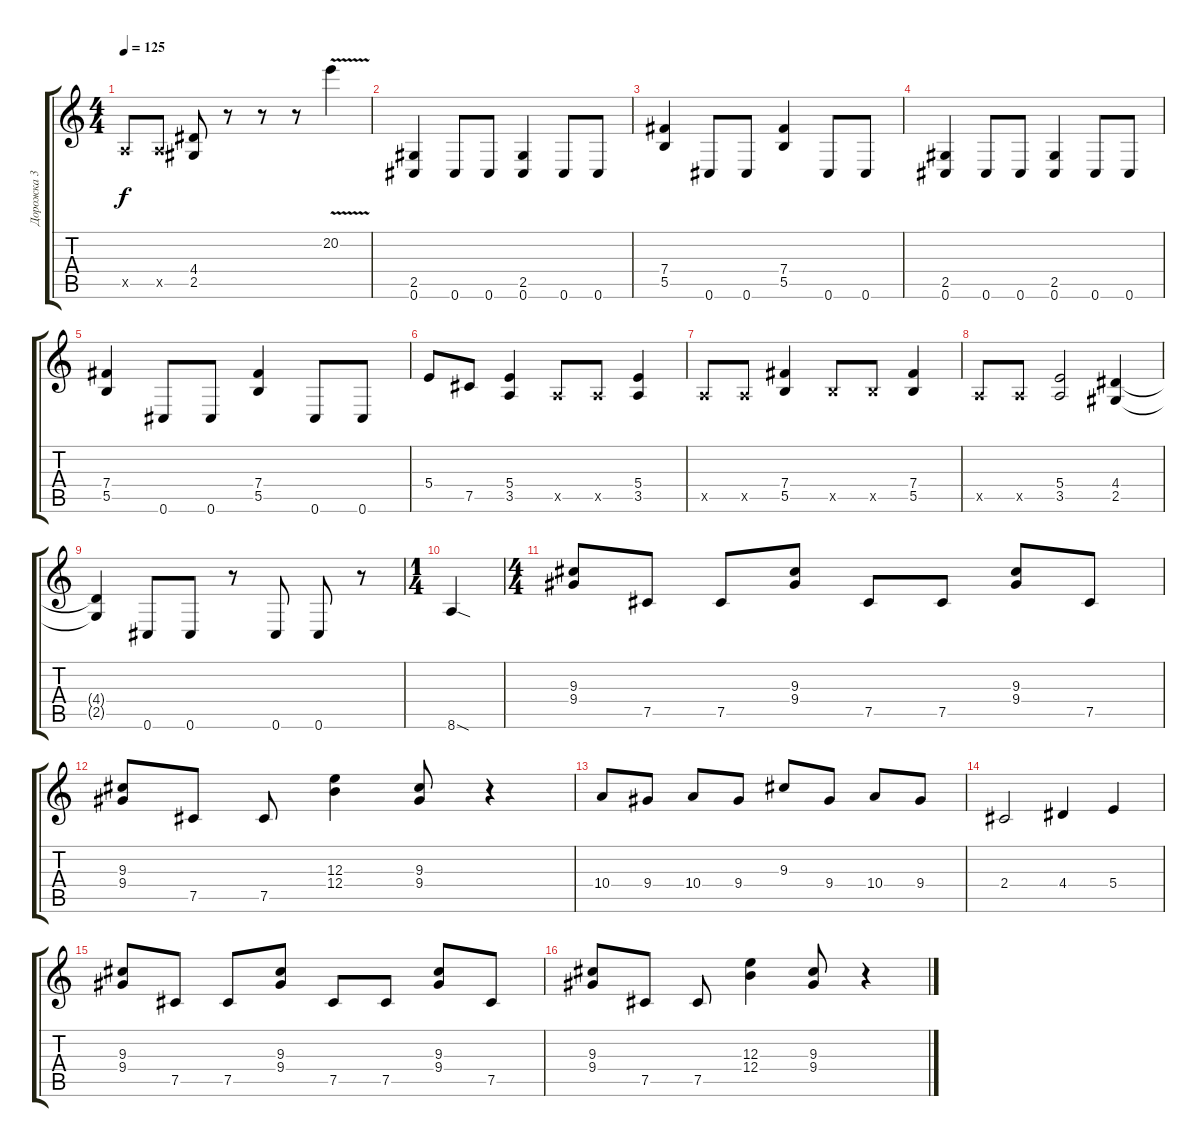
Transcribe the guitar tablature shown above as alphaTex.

\track ("Дорожка 3" "Дорожка 3") {instrument distortionguitar}
\staff {score tabs}
\tuning (Db4 Ab3 E3 B2 Gb2 Db2) {hide}
\ts (4 4)
\tempo 125
\clef g2
\ks c
3.5{x}.8{dy f} 3.5{x}.8 (4.4 2.5).8 r.8 r.8 r.8 20.2{v}.4 |
(2.5 0.6).4 0.6.8 0.6.8 (2.5 0.6).4 0.6.8 0.6.8 |
(7.4 5.5).4 0.6.8 0.6.8 (7.4 5.5).4 0.6.8 0.6.8 |
(2.5 0.6).4 0.6.8 0.6.8 (2.5 0.6).4 0.6.8 0.6.8 |
(7.4 5.5).4 0.6.8 0.6.8 (7.4 5.5).4 0.6.8 0.6.8 |
5.4.8 7.5.8 (5.4 3.5).4 3.5{x}.8 3.5{x}.8 (5.4 3.5).4 |
3.5{x}.8 3.5{x}.8 (7.4 5.5).4 5.5{x}.8 5.5{x}.8 (7.4 5.5).4 |
3.5{x}.8 3.5{x}.8 (5.4 3.5).2 (4.4 2.5).4 |
(4.4{t} 2.5{t}).4 0.6.8 0.6.8 r.8 0.6.8 0.6.8 r.8 |
\ts (1 4)
8.6{sod}.4 |
\ts (4 4)
(9.3 9.4).8 7.5.8 7.5.8 (9.3 9.4).8 7.5.8 7.5.8 (9.3 9.4).8 7.5.8 |
(9.3 9.4).8 7.5.8 7.5.8 (12.3 12.4).4 (9.3 9.4).8 r.4 |
10.4.8 9.4.8 10.4.8 9.4.8 9.3.8 9.4.8 10.4.8 9.4.8 |
2.4.2 4.4.4 5.4.4 |
(9.3 9.4).8 7.5.8 7.5.8 (9.3 9.4).8 7.5.8 7.5.8 (9.3 9.4).8 7.5.8 |
(9.3 9.4).8 7.5.8 7.5.8 (12.3 12.4).4 (9.3 9.4).8 r.4
